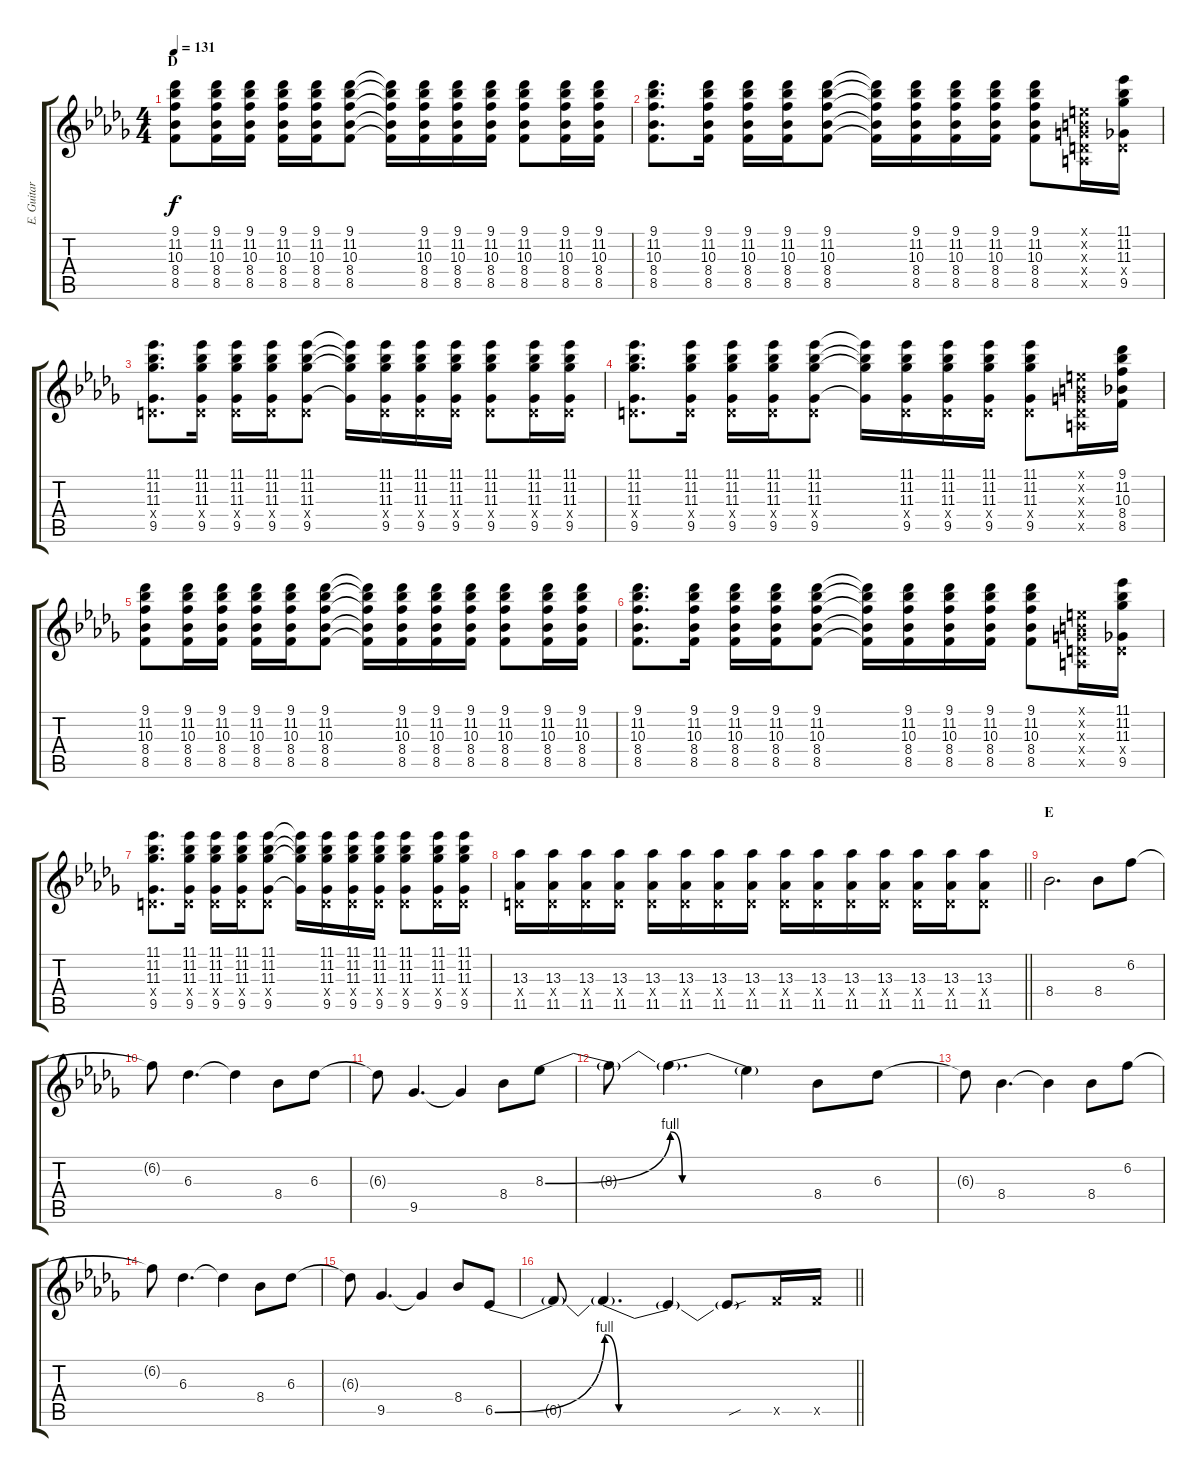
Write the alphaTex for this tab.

\track ("E. Guitar II" "E. Guitar ") {instrument overdrivenguitar}
\staff {score tabs}
\tuning (E4 B3 G3 D3 A2 E2) {hide}
\ts (4 4)
\section ("" "D")
\tempo 131
\clef g2
\ks db
(9.1 11.2 10.3 8.4 8.5).8{dy f} (9.1 11.2 10.3 8.4 8.5).16 (9.1 11.2 10.3 8.4 8.5).16 (9.1 11.2 10.3 8.4 8.5).16 (9.1 11.2 10.3 8.4 8.5).16 (9.1 11.2 10.3 8.4 8.5).8 (9.1{t} 11.2{t} 10.3{t} 8.4{t} 8.5{t}).16 (9.1 11.2 10.3 8.4 8.5).16 (9.1 11.2 10.3 8.4 8.5).16 (9.1 11.2 10.3 8.4 8.5).16 (9.1 11.2 10.3 8.4 8.5).8 (9.1 11.2 10.3 8.4 8.5).16 (9.1 11.2 10.3 8.4 8.5).16 |
(9.1 11.2 10.3 8.4 8.5).8{d} (9.1 11.2 10.3 8.4 8.5).16 (9.1 11.2 10.3 8.4 8.5).16 (9.1 11.2 10.3 8.4 8.5).16 (9.1 11.2 10.3 8.4 8.5).8 (9.1{t} 11.2{t} 10.3{t} 8.4{t} 8.5{t}).16 (9.1 11.2 10.3 8.4 8.5).16 (9.1 11.2 10.3 8.4 8.5).16 (9.1 11.2 10.3 8.4 8.5).16 (9.1 11.2 10.3 8.4 8.5).8 (0.1{x} 0.2{x} 0.3{x} 0.4{x} 0.5{x}).16 (11.1 11.2 11.3 0.4{x} 9.5).16 |
(11.1 11.2 11.3 0.4{x} 9.5).8{d} (11.1 11.2 11.3 0.4{x} 9.5).16 (11.1 11.2 11.3 0.4{x} 9.5).16 (11.1 11.2 11.3 0.4{x} 9.5).16 (11.1 11.2 11.3 0.4{x} 9.5).8 (11.1{t} 11.2{t} 11.3{t} 9.5{t}).16 (11.1 11.2 11.3 0.4{x} 9.5).16 (11.1 11.2 11.3 0.4{x} 9.5).16 (11.1 11.2 11.3 0.4{x} 9.5).16 (11.1 11.2 11.3 0.4{x} 9.5).8 (11.1 11.2 11.3 0.4{x} 9.5).16 (11.1 11.2 11.3 0.4{x} 9.5).16 |
(11.1 11.2 11.3 0.4{x} 9.5).8{d} (11.1 11.2 11.3 0.4{x} 9.5).16 (11.1 11.2 11.3 0.4{x} 9.5).16 (11.1 11.2 11.3 0.4{x} 9.5).16 (11.1 11.2 11.3 0.4{x} 9.5).8 (11.1{t} 11.2{t} 11.3{t} 9.5{t}).16 (11.1 11.2 11.3 0.4{x} 9.5).16 (11.1 11.2 11.3 0.4{x} 9.5).16 (11.1 11.2 11.3 0.4{x} 9.5).16 (11.1 11.2 11.3 0.4{x} 9.5).8 (0.1{x} 0.2{x} 0.3{x} 0.4{x} 0.5{x}).16 (9.1 11.2 10.3 8.4 8.5).16 |
(9.1 11.2 10.3 8.4 8.5).8 (9.1 11.2 10.3 8.4 8.5).16 (9.1 11.2 10.3 8.4 8.5).16 (9.1 11.2 10.3 8.4 8.5).16 (9.1 11.2 10.3 8.4 8.5).16 (9.1 11.2 10.3 8.4 8.5).8 (9.1{t} 11.2{t} 10.3{t} 8.4{t} 8.5{t}).16 (9.1 11.2 10.3 8.4 8.5).16 (9.1 11.2 10.3 8.4 8.5).16 (9.1 11.2 10.3 8.4 8.5).16 (9.1 11.2 10.3 8.4 8.5).8 (9.1 11.2 10.3 8.4 8.5).16 (9.1 11.2 10.3 8.4 8.5).16 |
(9.1 11.2 10.3 8.4 8.5).8{d} (9.1 11.2 10.3 8.4 8.5).16 (9.1 11.2 10.3 8.4 8.5).16 (9.1 11.2 10.3 8.4 8.5).16 (9.1 11.2 10.3 8.4 8.5).8 (9.1{t} 11.2{t} 10.3{t} 8.4{t} 8.5{t}).16 (9.1 11.2 10.3 8.4 8.5).16 (9.1 11.2 10.3 8.4 8.5).16 (9.1 11.2 10.3 8.4 8.5).16 (9.1 11.2 10.3 8.4 8.5).8 (0.1{x} 0.2{x} 0.3{x} 0.4{x} 0.5{x}).16 (11.1 11.2 11.3 0.4{x} 9.5).16 |
(11.1 11.2 11.3 0.4{x} 9.5).8{d} (11.1 11.2 11.3 0.4{x} 9.5).16 (11.1 11.2 11.3 0.4{x} 9.5).16 (11.1 11.2 11.3 0.4{x} 9.5).16 (11.1 11.2 11.3 0.4{x} 9.5).8 (11.1{t} 11.2{t} 11.3{t} 9.5{t}).16 (11.1 11.2 11.3 0.4{x} 9.5).16 (11.1 11.2 11.3 0.4{x} 9.5).16 (11.1 11.2 11.3 0.4{x} 9.5).16 (11.1 11.2 11.3 0.4{x} 9.5).8 (11.1 11.2 11.3 0.4{x} 9.5).16 (11.1 11.2 11.3 0.4{x} 9.5).16 |
\barLineRight lightlight
(13.3 0.4{x} 11.5).16 (13.3 0.4{x} 11.5).16 (13.3 0.4{x} 11.5).16 (13.3 0.4{x} 11.5).16 (13.3 0.4{x} 11.5).16 (13.3 0.4{x} 11.5).16 (13.3 0.4{x} 11.5).16 (13.3 0.4{x} 11.5).16 (13.3 0.4{x} 11.5).16 (13.3 0.4{x} 11.5).16 (13.3 0.4{x} 11.5).16 (13.3 0.4{x} 11.5).16 (13.3 0.4{x} 11.5).16 (13.3 0.4{x} 11.5).16 (13.3 0.4{x} 11.5).8 |
\section ("" "E")
8.4.2{d} 8.4.8 6.2.8 |
6.2{t}.8 6.3.4{d} 6.3{t}.4 8.4.8 6.3.8 |
6.3{t}.8 9.5.4{d} 9.5{t}.4 8.4.8 8.3{be (bend 0 0 60 4)}.8 |
8.3{t}.8 8.3{be (custom 0 4 5 0 13 0 30 0 60 0) t}.4{d} 8.3{t}.4 8.4.8 6.3.8 |
6.3{t}.8 8.4.4{d} 8.4{t}.4 8.4.8 6.2.8 |
6.2{t}.8 6.3.4{d} 6.3{t}.4 8.4.8 6.3.8 |
6.3{t}.8 9.5.4{d} 9.5{t}.4 8.4.8 6.5{be (bend 0 0 60 4)}.8 |
\barLineRight lightlight
6.5{t}.8 6.5{be (custom 0 4 5 0 10 0 30 0 60 0) t}.4{d} 6.5{t}.4 6.5{sou t}.8 8.5{x}.16 8.5{x}.16
